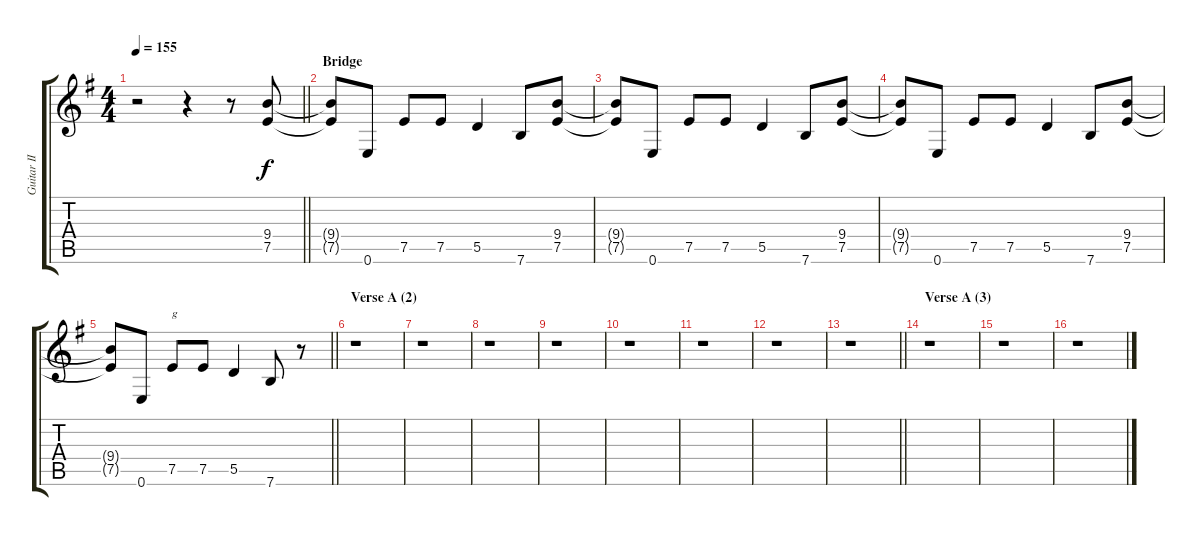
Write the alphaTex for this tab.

\track ("Guitar II" "Guitar II") {instrument distortionguitar}
\staff {score tabs}
\tuning (E4 B3 G3 D3 A2 E2) {hide}
\ts (4 4)
\tempo 155
\clef g2
\barLineRight lightlight
\ks eminor
r.2{dy f} r.4 r.8 (9.4 7.5).8 |
\section ("" "Bridge")
(9.4{t} 7.5{t}).8 0.6.8 7.5.8 7.5.8 5.5.4 7.6.8 (9.4 7.5).8 |
(9.4{t} 7.5{t}).8 0.6.8 7.5.8 7.5.8 5.5.4 7.6.8 (9.4 7.5).8 |
(9.4{t} 7.5{t}).8 0.6.8 7.5.8 7.5.8 5.5.4 7.6.8 (9.4 7.5).8 |
\barLineRight lightlight
(9.4{t} 7.5{t}).8 0.6.8 7.5.8{txt "g"} 7.5.8 5.5.4 7.6.8 r.8 |
\section ("" "Verse A (2)")
r.1 |
r.1 |
r.1 |
r.1 |
r.1 |
r.1 |
r.1 |
\barLineRight lightlight
r.1 |
\section ("" "Verse A (3)")
r.1 |
r.1 |
r.1
